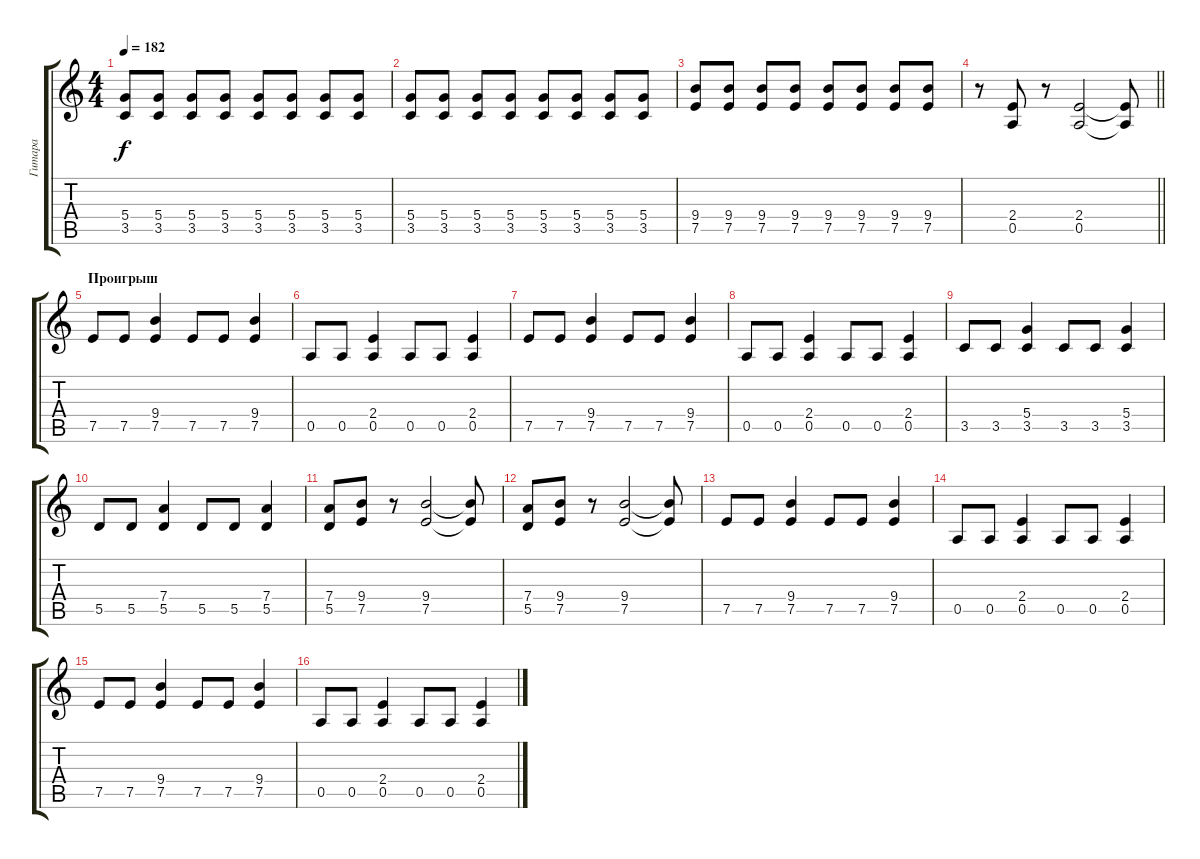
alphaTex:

\track ("Гитара" "Гитара") {instrument distortionguitar}
\staff {score tabs}
\tuning (E4 B3 G3 D3 A2 E2) {hide}
\ts (4 4)
\tempo 182
\clef g2
\ks c
(5.4 3.5).8{dy f} (5.4 3.5).8 (5.4 3.5).8 (5.4 3.5).8 (5.4 3.5).8 (5.4 3.5).8 (5.4 3.5).8 (5.4 3.5).8 |
(5.4 3.5).8 (5.4 3.5).8 (5.4 3.5).8 (5.4 3.5).8 (5.4 3.5).8 (5.4 3.5).8 (5.4 3.5).8 (5.4 3.5).8 |
(9.4 7.5).8 (9.4 7.5).8 (9.4 7.5).8 (9.4 7.5).8 (9.4 7.5).8 (9.4 7.5).8 (9.4 7.5).8 (9.4 7.5).8 |
\barLineRight lightlight
r.8 (2.4 0.5).8 r.8 (2.4 0.5).2 (2.4{t} 0.5{t}).8 |
\section ("" "Проигрыш")
7.5.8 7.5.8 (9.4 7.5).4 7.5.8 7.5.8 (9.4 7.5).4 |
0.5.8 0.5.8 (2.4 0.5).4 0.5.8 0.5.8 (2.4 0.5).4 |
7.5.8 7.5.8 (9.4 7.5).4 7.5.8 7.5.8 (9.4 7.5).4 |
0.5.8 0.5.8 (2.4 0.5).4 0.5.8 0.5.8 (2.4 0.5).4 |
3.5.8 3.5.8 (5.4 3.5).4 3.5.8 3.5.8 (5.4 3.5).4 |
5.5.8 5.5.8 (7.4 5.5).4 5.5.8 5.5.8 (7.4 5.5).4 |
(7.4 5.5).8 (9.4 7.5).8 r.8 (9.4 7.5).2 (9.4{t} 7.5{t}).8 |
(7.4 5.5).8 (9.4 7.5).8 r.8 (9.4 7.5).2 (9.4{t} 7.5{t}).8 |
7.5.8 7.5.8 (9.4 7.5).4 7.5.8 7.5.8 (9.4 7.5).4 |
0.5.8 0.5.8 (2.4 0.5).4 0.5.8 0.5.8 (2.4 0.5).4 |
7.5.8 7.5.8 (9.4 7.5).4 7.5.8 7.5.8 (9.4 7.5).4 |
0.5.8 0.5.8 (2.4 0.5).4 0.5.8 0.5.8 (2.4 0.5).4
